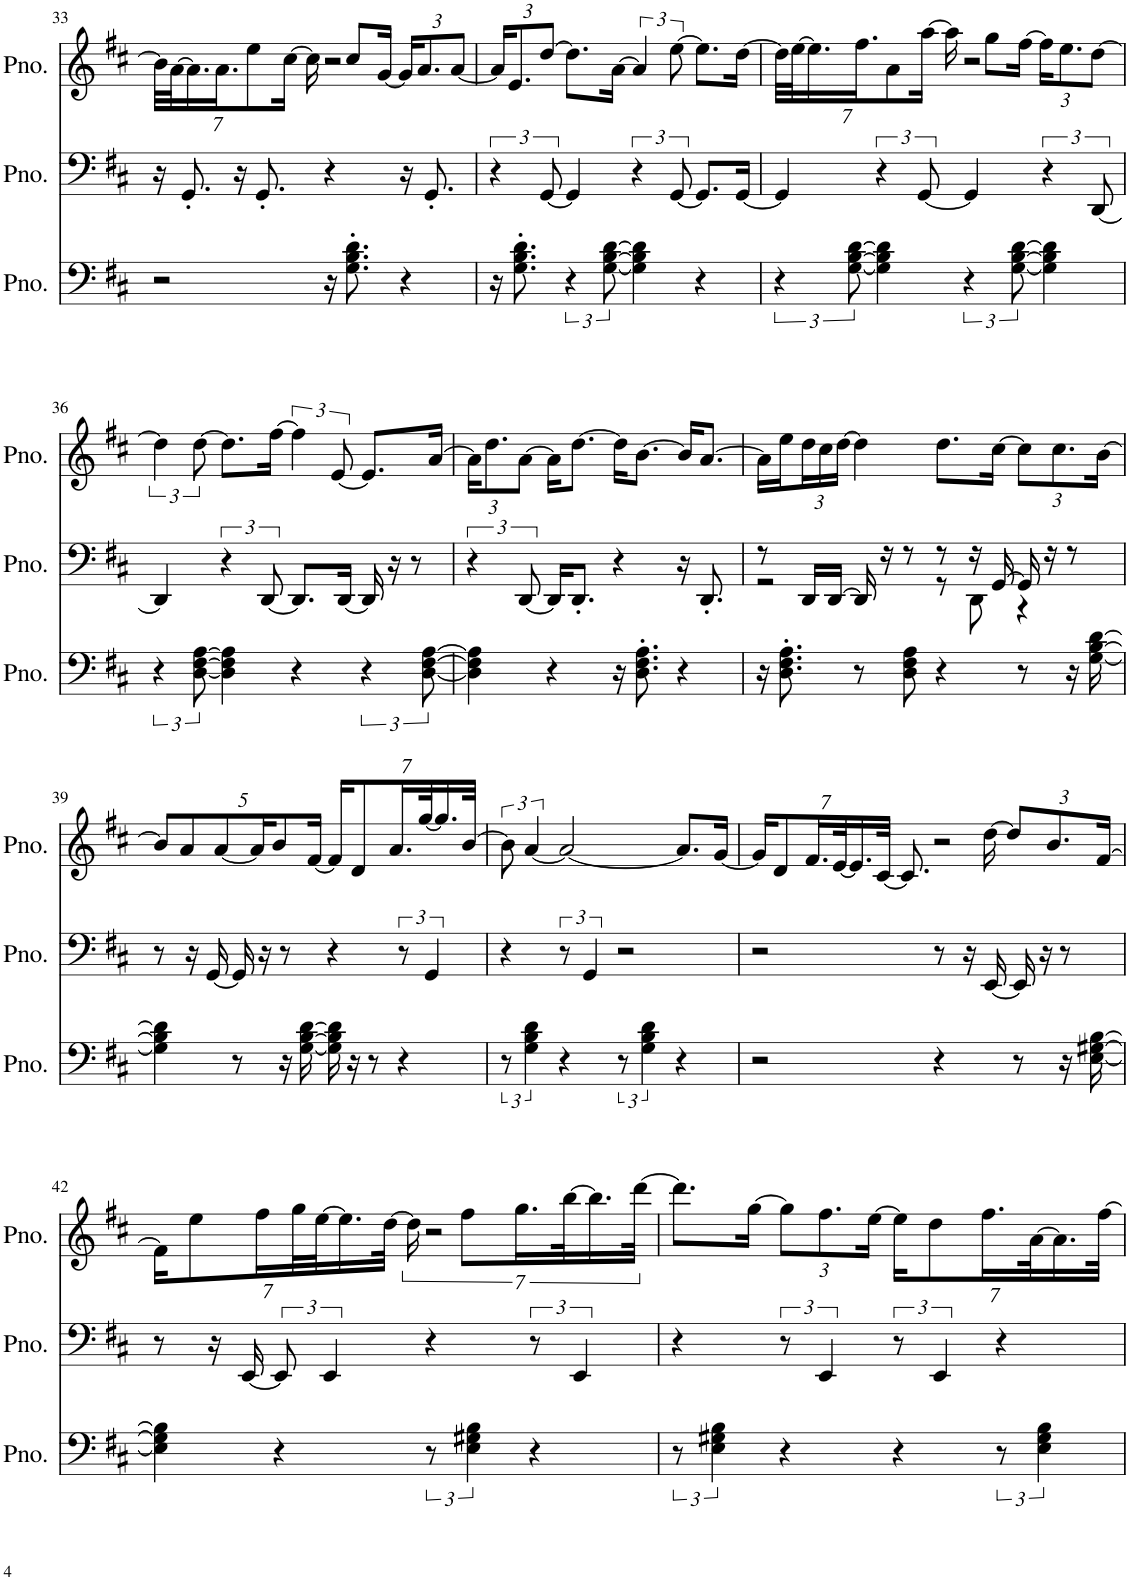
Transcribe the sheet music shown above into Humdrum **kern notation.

**kern	**kern	**kern
*part3	*part2	*part1
*staff3	*staff2	*staff1
*I"Piano	*I"Piano	*I"Piano
*I'Pno.	*I'Pno.	*I'Pno.
!!LO:PB:g=z
*clefF4	*clefF4	*clefG2
*k[f#c#]	*k[f#c#]	*k[f#c#]
*M4/4	*M4/4	*M4/4
*	*	*Xbrackettup
=33	=33	=33
2r	16r	28b\LLL]
.	.	[28a\J
.	8.GG'/	.
.	.	14.a\]
.	.	14.a\J
.	16r	.
.	.	7ee\
.	8.GG'/	.
.	.	[14cc#\Jk
16r	4r	16cc#\]
8.G\' 8.B\' 8.d\'	.	2r
4r	16r	.
.	8.GG'/	.
2ryy	2ryy	.
.	.	8cc#/L
.	.	[16g/Jk
.	.	24g/KL]
.	.	12.a/
.	.	[12a/J
=34	=34	=34
16r	6r	24a/KL]
.	.	12.e/
8.G\' 8.B\' 8.d\'	.	.
.	[12GG/	[12dd/J
6r	4GG/]	8.dd\L]
[12G\ [12B\ [12d\	.	.
.	.	[16a\Jk
*	*	*brackettup
4G\] 4B\] 4d\]	6r	6a/]
.	[12GG/	[12ee\
4r	8.GG/L]	8.ee\L]
.	[16GG/Jk	[16dd\Jk
=35	=35	=35
*	*	*Xbrackettup
6r	4GG/]	28dd\LLL]
.	.	[28ee\J
.	.	14.ee\]
[12G\ [12B\ [12d\	.	.
.	.	14.ff#\J
4G\] 4B\] 4d\]	6r	.
.	.	7a\
.	[12GG/	.
.	.	[14aa\Jk
6r	4GG/]	16aa\]
.	.	2r
[12G\ [12B\ [12d\	.	.
4G\] 4B\] 4d\]	6r	.
.	[12DD/	.
2ryy	2ryy	.
.	.	8gg\L
.	.	[16ff#\Jk
.	.	24ff#\KL]
.	.	12.ee\
.	.	[12dd\J
!!LO:LB:g=z
=36	=36	=36
6r	4DD/]	4dd\]
[12D\ [12F#\ [12A\	.	.
4D\] 4F#\] 4A\]	6r	8.dd\L]
.	[12DD/	.
.	.	[16ff#\Jk
*	*	*brackettup
4r	8.DD/L]	6ff#\]
.	.	[12e/
.	[16DD/Jk	.
6r	16DD/]	8.e/L]
.	16r	.
.	8r	.
[12D\ [12F#\ [12A\	.	.
.	.	[16a/Jk
=37	=37	=37
*	*	*Xbrackettup
4D\] 4F#\] 4A\]	6r	24a\KL]
.	.	12.dd\
.	[12DD/	[12a\J
4r	16DD/KL]	16a\KL]
.	8.DD'/J	[8.dd\J
16r	4r	16dd\KL]
8.D\' 8.F#\' 8.A\'	.	[8.b\J
4r	16r	16b/KL]
.	8.DD'/	[8.a/J
=38	=38	=38
*	*^	*
16r	8r	2r	16a\LL]
8.D\' 8.F#\' 8.A\'	.	.	16ee\
.	16DD/LL	.	24dd\
.	.	.	24cc#\
.	[16DD/JJ	.	.
.	.	.	[24dd\JJ
8r	16DD/]	.	4dd\]
.	16r	.	.
8D\ 8F#\ 8A\	8r	.	.
4r	8r	8r	8.dd\L
.	16r	8DD\	.
.	[16GG/	.	[16cc#\Jk
8r	16GG/]	4r	12cc#\L]
.	16r	.	.
.	.	.	12.cc#\
16r	8r	.	.
[16G\ [16B\ [16d\	.	.	.
.	.	.	[24b\Jk
*	*v	*v	*
!!LO:LB:g=z
=39	=39	=39
4G\] 4B\] 4d\]	8r	10b/L]
.	.	10a/
.	16r	.
.	[16GG/	.
.	.	[10a/
8r	16GG/]	.
.	.	20a/K]
.	16r	.
.	.	10b/
16r	8r	.
[16G\ [16B\ [16d\	.	.
.	.	[20f#/Jk
16G\] 16B\] 16d\]	4r	14f#/KL]
16r	.	.
.	.	7d/
8r	.	.
.	.	14.a/L
4r	12r	.
.	.	[28gg/K
.	6GG/	.
.	.	14.gg/]
.	.	[28b/JJk
=40	=40	=40
*	*	*brackettup
12r	4r	12b\]
6G\ 6B\ 6d\	.	[6a/
4r	12r	2a/_
.	6GG/	.
12r	2r	.
6G\ 6B\ 6d\	.	.
4r	.	8.a/L]
.	.	[16g/Jk
=41	=41	=41
*	*	*Xbrackettup
2r	2r	14g/KL]
.	.	7d/
.	.	14.f#/L
.	.	[28e/K
.	.	14.e/]
.	.	[28c#/JJk
4r	8r	8.c#/]
.	16r	.
.	[16EE/	2r
8r	16EE/]	.
.	16r	.
16r	8r	.
[16E\ [16G#X\ [16B\	.	.
2ryy	2ryy	.
.	.	[16dd\
.	.	12dd/L]
.	.	12.b/
.	.	[24f#/Jk
!!LO:LB:g=z
=42	=42	=42
4E\] 4G#\] 4B\]	8r	14f#\KL]
.	.	7ee\
.	16r	.
.	[16EE/	.
.	.	14ff#\L
4r	12EE/]	.
.	.	4480ryy
.	.	28gg\L
.	.	[28ee\J
.	6EE/	.
.	.	14.ee\]
.	.	[28dd\JJk
12r	4r	.
*	*	*brackettup
.	.	14dd\]
.	.	2r
6E\ 6G#X\ 6B\	.	.
4r	12r	.
.	6EE/	.
4480%2241ryy	4480%2241ryy	.
.	.	7ff#\L
.	.	14.gg\L
.	.	[28bb\K
.	.	14.bb\]
.	.	[28ddd\JJk
=43	=43	=43
12r	4r	8.ddd\L]
6E\ 6G#X\ 6B\	.	.
.	.	[16gg\Jk
*	*	*Xbrackettup
4r	12r	12gg\L]
.	6EE/	12.ff#\
.	.	[24ee\Jk
4r	12r	14ee\KL]
.	.	7dd\
.	6EE/	.
.	.	14.ff#\L
12r	4r	.
.	.	[28a\K
6E\ 6G#\ 6B\	.	.
.	.	14.a\]
.	.	[28ff#\JJk
=	=	=
*-	*-	*-
